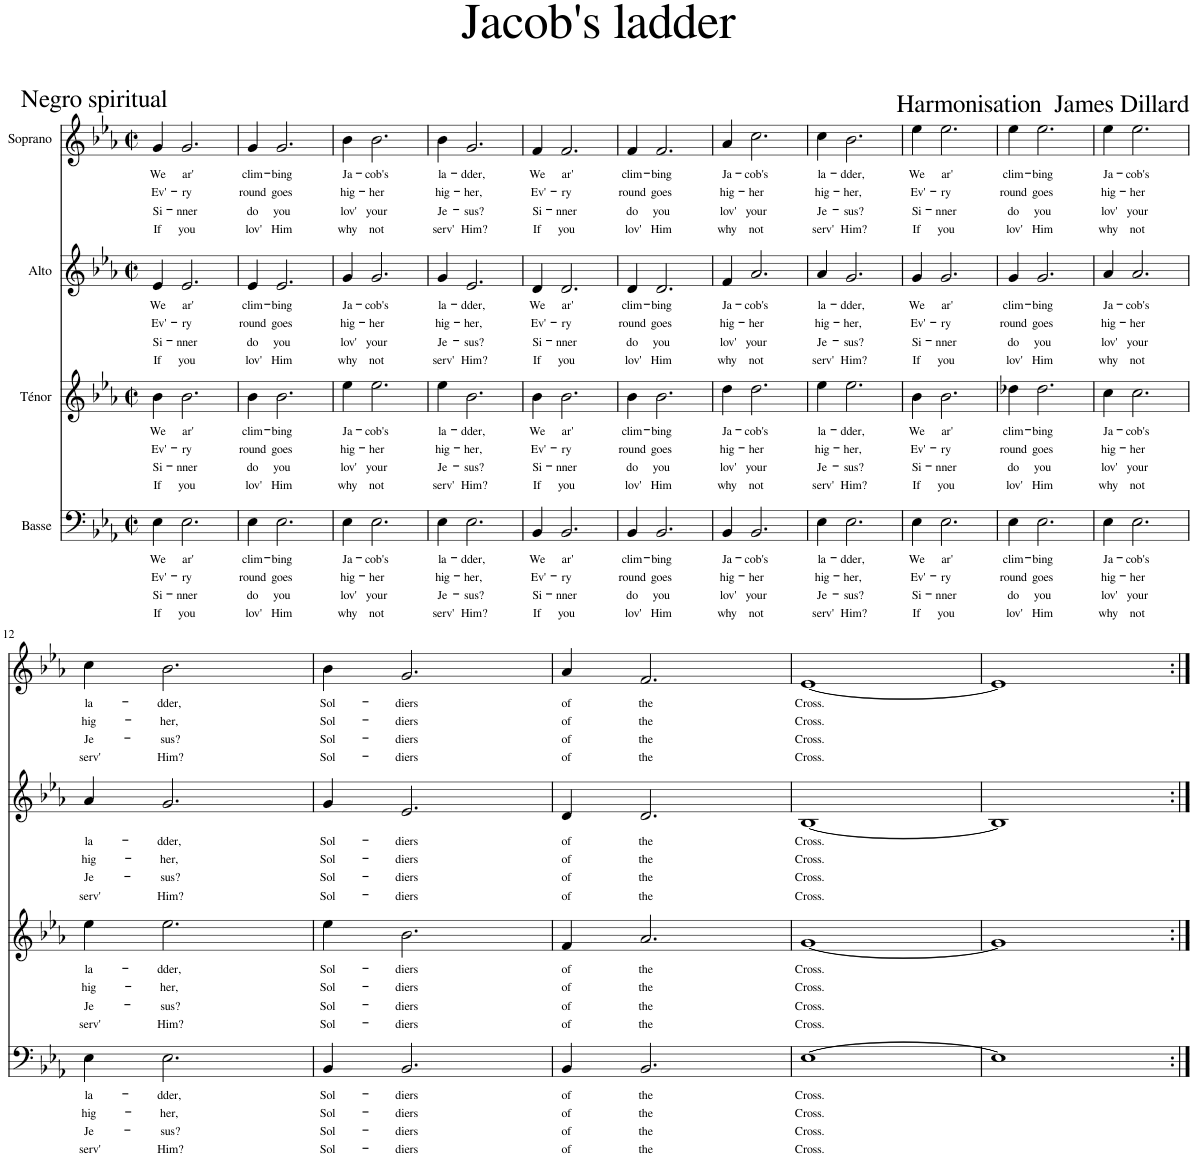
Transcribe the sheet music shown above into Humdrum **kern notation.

**kern	**text	**text	**text	**text	**kern	**text	**text	**text	**text	**kern	**text	**text	**text	**text	**kern	**text	**text	**text	**text
*part4	*part4	*part4	*part4	*part4	*part3	*part3	*part3	*part3	*part3	*part2	*part2	*part2	*part2	*part2	*part1	*part1	*part1	*part1	*part1
*staff4	*staff4	*staff4	*staff4	*staff4	*staff3	*staff3	*staff3	*staff3	*staff3	*staff2	*staff2	*staff2	*staff2	*staff2	*staff1	*staff1	*staff1	*staff1	*staff1
*I"Basse	*	*	*	*	*I"Ténor	*	*	*	*	*I"Alto	*	*	*	*	*I"Soprano	*	*	*	*
*clefF4	*	*	*	*	*clefG2	*	*	*	*	*clefG2	*	*	*	*	*clefG2	*	*	*	*
*	*	*	*	*	*	*	*	*	*	*	*	*	*	*	*Trd4c7	*	*	*	*
*k[b-e-a-]	*	*	*	*	*k[b-e-a-]	*	*	*	*	*k[b-e-a-]	*	*	*	*	*k[b-e-a-]	*	*	*	*
*M4/4	*	*	*	*	*M4/4	*	*	*	*	*M4/4	*	*	*	*	*M4/4	*	*	*	*
*met(c|)	*	*	*	*	*met(c|)	*	*	*	*	*met(c|)	*	*	*	*	*met(c|)	*	*	*	*
=1	=1	=1	=1	=1	=1	=1	=1	=1	=1	=1	=1	=1	=1	=1	=1	=1	=1	=1	=1
!	!LO:LY:b	!LO:LY:b	!LO:LY:b	!LO:LY:b	!	!LO:LY:b	!LO:LY:b	!LO:LY:b	!LO:LY:b	!	!LO:LY:b	!LO:LY:b	!LO:LY:b	!LO:LY:b	!	!LO:LY:b	!LO:LY:b	!LO:LY:b	!LO:LY:b
4E-\	We	Ev'-	Si-	If	4b-\	We	Ev'-	Si-	If	4e-/	We	Ev'-	Si-	If	4g/	We	Ev'-	Si-	If
!	!LO:LY:b	!LO:LY:b	!LO:LY:b	!LO:LY:b	!	!LO:LY:b	!LO:LY:b	!LO:LY:b	!LO:LY:b	!	!LO:LY:b	!LO:LY:b	!LO:LY:b	!LO:LY:b	!	!LO:LY:b	!LO:LY:b	!LO:LY:b	!LO:LY:b
2.E-\	ar'	-ry	-nner	you	2.b-\	ar'	-ry	-nner	you	2.e-/	ar'	-ry	-nner	you	2.g/	ar'	-ry	-nner	you
=2	=2	=2	=2	=2	=2	=2	=2	=2	=2	=2	=2	=2	=2	=2	=2	=2	=2	=2	=2
!	!LO:LY:b	!LO:LY:b	!LO:LY:b	!LO:LY:b	!	!LO:LY:b	!LO:LY:b	!LO:LY:b	!LO:LY:b	!	!LO:LY:b	!LO:LY:b	!LO:LY:b	!LO:LY:b	!	!LO:LY:b	!LO:LY:b	!LO:LY:b	!LO:LY:b
4E-\	clim-	round	do	lov'	4b-\	clim-	round	do	lov'	4e-/	clim-	round	do	lov'	4g/	clim-	round	do	lov'
!	!LO:LY:b	!LO:LY:b	!LO:LY:b	!LO:LY:b	!	!LO:LY:b	!LO:LY:b	!LO:LY:b	!LO:LY:b	!	!LO:LY:b	!LO:LY:b	!LO:LY:b	!LO:LY:b	!	!LO:LY:b	!LO:LY:b	!LO:LY:b	!LO:LY:b
2.E-\	-bing	goes	you	Him	2.b-\	-bing	goes	you	Him	2.e-/	-bing	goes	you	Him	2.g/	-bing	goes	you	Him
=3	=3	=3	=3	=3	=3	=3	=3	=3	=3	=3	=3	=3	=3	=3	=3	=3	=3	=3	=3
!	!LO:LY:b	!LO:LY:b	!LO:LY:b	!LO:LY:b	!	!LO:LY:b	!LO:LY:b	!LO:LY:b	!LO:LY:b	!	!LO:LY:b	!LO:LY:b	!LO:LY:b	!LO:LY:b	!	!LO:LY:b	!LO:LY:b	!LO:LY:b	!LO:LY:b
4E-\	Ja-	hig-	lov'	why	4ee-\	Ja-	hig-	lov'	why	4g/	Ja-	hig-	lov'	why	4b-\	Ja-	hig-	lov'	why
!	!LO:LY:b	!LO:LY:b	!LO:LY:b	!LO:LY:b	!	!LO:LY:b	!LO:LY:b	!LO:LY:b	!LO:LY:b	!	!LO:LY:b	!LO:LY:b	!LO:LY:b	!LO:LY:b	!	!LO:LY:b	!LO:LY:b	!LO:LY:b	!LO:LY:b
2.E-\	-cob's	-her	your	not	2.ee-\	-cob's	-her	your	not	2.g/	-cob's	-her	your	not	2.b-\	-cob's	-her	your	not
=4	=4	=4	=4	=4	=4	=4	=4	=4	=4	=4	=4	=4	=4	=4	=4	=4	=4	=4	=4
!	!LO:LY:b	!LO:LY:b	!LO:LY:b	!LO:LY:b	!	!LO:LY:b	!LO:LY:b	!LO:LY:b	!LO:LY:b	!	!LO:LY:b	!LO:LY:b	!LO:LY:b	!LO:LY:b	!	!LO:LY:b	!LO:LY:b	!LO:LY:b	!LO:LY:b
4E-\	la-	hig-	Je-	serv'	4ee-\	la-	hig-	Je-	serv'	4g/	la-	hig-	Je-	serv'	4b-\	la-	hig-	Je-	serv'
!	!LO:LY:b	!LO:LY:b	!LO:LY:b	!LO:LY:b	!	!LO:LY:b	!LO:LY:b	!LO:LY:b	!LO:LY:b	!	!LO:LY:b	!LO:LY:b	!LO:LY:b	!LO:LY:b	!	!LO:LY:b	!LO:LY:b	!LO:LY:b	!LO:LY:b
2.E-\	-dder,	-her,	-sus?	Him?	2.b-\	-dder,	-her,	-sus?	Him?	2.e-/	-dder,	-her,	-sus?	Him?	2.g/	-dder,	-her,	-sus?	Him?
=5	=5	=5	=5	=5	=5	=5	=5	=5	=5	=5	=5	=5	=5	=5	=5	=5	=5	=5	=5
!	!LO:LY:b	!LO:LY:b	!LO:LY:b	!LO:LY:b	!	!LO:LY:b	!LO:LY:b	!LO:LY:b	!LO:LY:b	!	!LO:LY:b	!LO:LY:b	!LO:LY:b	!LO:LY:b	!	!LO:LY:b	!LO:LY:b	!LO:LY:b	!LO:LY:b
4BB-/	We	Ev'-	Si-	If	4b-\	We	Ev'-	Si-	If	4d/	We	Ev'-	Si-	If	4f/	We	Ev'-	Si-	If
!	!LO:LY:b	!LO:LY:b	!LO:LY:b	!LO:LY:b	!	!LO:LY:b	!LO:LY:b	!LO:LY:b	!LO:LY:b	!	!LO:LY:b	!LO:LY:b	!LO:LY:b	!LO:LY:b	!	!LO:LY:b	!LO:LY:b	!LO:LY:b	!LO:LY:b
2.BB-/	ar'	-ry	-nner	you	2.b-\	ar'	-ry	-nner	you	2.d/	ar'	-ry	-nner	you	2.f/	ar'	-ry	-nner	you
=6	=6	=6	=6	=6	=6	=6	=6	=6	=6	=6	=6	=6	=6	=6	=6	=6	=6	=6	=6
!	!LO:LY:b	!LO:LY:b	!LO:LY:b	!LO:LY:b	!	!LO:LY:b	!LO:LY:b	!LO:LY:b	!LO:LY:b	!	!LO:LY:b	!LO:LY:b	!LO:LY:b	!LO:LY:b	!	!LO:LY:b	!LO:LY:b	!LO:LY:b	!LO:LY:b
4BB-/	clim-	round	do	lov'	4b-\	clim-	round	do	lov'	4d/	clim-	round	do	lov'	4f/	clim-	round	do	lov'
!	!LO:LY:b	!LO:LY:b	!LO:LY:b	!LO:LY:b	!	!LO:LY:b	!LO:LY:b	!LO:LY:b	!LO:LY:b	!	!LO:LY:b	!LO:LY:b	!LO:LY:b	!LO:LY:b	!	!LO:LY:b	!LO:LY:b	!LO:LY:b	!LO:LY:b
2.BB-/	-bing	goes	you	Him	2.b-\	-bing	goes	you	Him	2.d/	-bing	goes	you	Him	2.f/	-bing	goes	you	Him
=7	=7	=7	=7	=7	=7	=7	=7	=7	=7	=7	=7	=7	=7	=7	=7	=7	=7	=7	=7
!	!LO:LY:b	!LO:LY:b	!LO:LY:b	!LO:LY:b	!	!LO:LY:b	!LO:LY:b	!LO:LY:b	!LO:LY:b	!	!LO:LY:b	!LO:LY:b	!LO:LY:b	!LO:LY:b	!	!LO:LY:b	!LO:LY:b	!LO:LY:b	!LO:LY:b
4BB-/	Ja-	hig-	lov'	why	4dd\	Ja-	hig-	lov'	why	4f/	Ja-	hig-	lov'	why	4a-/	Ja-	hig-	lov'	why
!	!LO:LY:b	!LO:LY:b	!LO:LY:b	!LO:LY:b	!	!LO:LY:b	!LO:LY:b	!LO:LY:b	!LO:LY:b	!	!LO:LY:b	!LO:LY:b	!LO:LY:b	!LO:LY:b	!	!LO:LY:b	!LO:LY:b	!LO:LY:b	!LO:LY:b
2.BB-/	-cob's	-her	your	not	2.dd\	-cob's	-her	your	not	2.a-/	-cob's	-her	your	not	2.cc\	-cob's	-her	your	not
=8	=8	=8	=8	=8	=8	=8	=8	=8	=8	=8	=8	=8	=8	=8	=8	=8	=8	=8	=8
!	!LO:LY:b	!LO:LY:b	!LO:LY:b	!LO:LY:b	!	!LO:LY:b	!LO:LY:b	!LO:LY:b	!LO:LY:b	!	!LO:LY:b	!LO:LY:b	!LO:LY:b	!LO:LY:b	!	!LO:LY:b	!LO:LY:b	!LO:LY:b	!LO:LY:b
4E-\	la-	hig-	Je-	serv'	4ee-\	la-	hig-	Je-	serv'	4a-/	la-	hig-	Je-	serv'	4cc\	la-	hig-	Je-	serv'
!	!LO:LY:b	!LO:LY:b	!LO:LY:b	!LO:LY:b	!	!LO:LY:b	!LO:LY:b	!LO:LY:b	!LO:LY:b	!	!LO:LY:b	!LO:LY:b	!LO:LY:b	!LO:LY:b	!	!LO:LY:b	!LO:LY:b	!LO:LY:b	!LO:LY:b
2.E-\	-dder,	-her,	-sus?	Him?	2.ee-\	-dder,	-her,	-sus?	Him?	2.g/	-dder,	-her,	-sus?	Him?	2.b-\	-dder,	-her,	-sus?	Him?
=9	=9	=9	=9	=9	=9	=9	=9	=9	=9	=9	=9	=9	=9	=9	=9	=9	=9	=9	=9
!	!LO:LY:b	!LO:LY:b	!LO:LY:b	!LO:LY:b	!	!LO:LY:b	!LO:LY:b	!LO:LY:b	!LO:LY:b	!	!LO:LY:b	!LO:LY:b	!LO:LY:b	!LO:LY:b	!	!LO:LY:b	!LO:LY:b	!LO:LY:b	!LO:LY:b
4E-\	We	Ev'-	Si-	If	4b-\	We	Ev'-	Si-	If	4g/	We	Ev'-	Si-	If	4ee-\	We	Ev'-	Si-	If
!	!LO:LY:b	!LO:LY:b	!LO:LY:b	!LO:LY:b	!	!LO:LY:b	!LO:LY:b	!LO:LY:b	!LO:LY:b	!	!LO:LY:b	!LO:LY:b	!LO:LY:b	!LO:LY:b	!	!LO:LY:b	!LO:LY:b	!LO:LY:b	!LO:LY:b
2.E-\	ar'	-ry	-nner	you	2.b-\	ar'	-ry	-nner	you	2.g/	ar'	-ry	-nner	you	2.ee-\	ar'	-ry	-nner	you
=10	=10	=10	=10	=10	=10	=10	=10	=10	=10	=10	=10	=10	=10	=10	=10	=10	=10	=10	=10
!	!LO:LY:b	!LO:LY:b	!LO:LY:b	!LO:LY:b	!	!LO:LY:b	!LO:LY:b	!LO:LY:b	!LO:LY:b	!	!LO:LY:b	!LO:LY:b	!LO:LY:b	!LO:LY:b	!	!LO:LY:b	!LO:LY:b	!LO:LY:b	!LO:LY:b
4E-\	clim-	round	do	lov'	4dd-X\	clim-	round	do	lov'	4g/	clim-	round	do	lov'	4ee-\	clim-	round	do	lov'
!	!LO:LY:b	!LO:LY:b	!LO:LY:b	!LO:LY:b	!	!LO:LY:b	!LO:LY:b	!LO:LY:b	!LO:LY:b	!	!LO:LY:b	!LO:LY:b	!LO:LY:b	!LO:LY:b	!	!LO:LY:b	!LO:LY:b	!LO:LY:b	!LO:LY:b
2.E-\	-bing	goes	you	Him	2.dd-\	-bing	goes	you	Him	2.g/	-bing	goes	you	Him	2.ee-\	-bing	goes	you	Him
=11	=11	=11	=11	=11	=11	=11	=11	=11	=11	=11	=11	=11	=11	=11	=11	=11	=11	=11	=11
!	!LO:LY:b	!LO:LY:b	!LO:LY:b	!LO:LY:b	!	!LO:LY:b	!LO:LY:b	!LO:LY:b	!LO:LY:b	!	!LO:LY:b	!LO:LY:b	!LO:LY:b	!LO:LY:b	!	!LO:LY:b	!LO:LY:b	!LO:LY:b	!LO:LY:b
4E-\	Ja-	hig-	lov'	why	4cc\	Ja-	hig-	lov'	why	4a-/	Ja-	hig-	lov'	why	4ee-\	Ja-	hig-	lov'	why
!	!LO:LY:b	!LO:LY:b	!LO:LY:b	!LO:LY:b	!	!LO:LY:b	!LO:LY:b	!LO:LY:b	!LO:LY:b	!	!LO:LY:b	!LO:LY:b	!LO:LY:b	!LO:LY:b	!	!LO:LY:b	!LO:LY:b	!LO:LY:b	!LO:LY:b
2.E-\	-cob's	-her	your	not	2.cc\	-cob's	-her	your	not	2.a-/	-cob's	-her	your	not	2.ee-\	-cob's	-her	your	not
!!LO:LB:g=z
=12	=12	=12	=12	=12	=12	=12	=12	=12	=12	=12	=12	=12	=12	=12	=12	=12	=12	=12	=12
!	!LO:LY:b	!LO:LY:b	!LO:LY:b	!LO:LY:b	!	!LO:LY:b	!LO:LY:b	!LO:LY:b	!LO:LY:b	!	!LO:LY:b	!LO:LY:b	!LO:LY:b	!LO:LY:b	!	!LO:LY:b	!LO:LY:b	!LO:LY:b	!LO:LY:b
4E-\	la-	hig-	Je-	serv'	4ee-\	la-	hig-	Je-	serv'	4a-/	la-	hig-	Je-	serv'	4cc\	la-	hig-	Je-	serv'
!	!LO:LY:b	!LO:LY:b	!LO:LY:b	!LO:LY:b	!	!LO:LY:b	!LO:LY:b	!LO:LY:b	!LO:LY:b	!	!LO:LY:b	!LO:LY:b	!LO:LY:b	!LO:LY:b	!	!LO:LY:b	!LO:LY:b	!LO:LY:b	!LO:LY:b
2.E-\	-dder,	-her,	-sus?	Him?	2.ee-\	-dder,	-her,	-sus?	Him?	2.g/	-dder,	-her,	-sus?	Him?	2.b-\	-dder,	-her,	-sus?	Him?
=13	=13	=13	=13	=13	=13	=13	=13	=13	=13	=13	=13	=13	=13	=13	=13	=13	=13	=13	=13
!	!LO:LY:b	!LO:LY:b	!LO:LY:b	!LO:LY:b	!	!LO:LY:b	!LO:LY:b	!LO:LY:b	!LO:LY:b	!	!LO:LY:b	!LO:LY:b	!LO:LY:b	!LO:LY:b	!	!LO:LY:b	!LO:LY:b	!LO:LY:b	!LO:LY:b
4BB-/	Sol-	Sol-	Sol-	Sol-	4ee-\	Sol-	Sol-	Sol-	Sol-	4g/	Sol-	Sol-	Sol-	Sol-	4b-\	Sol-	Sol-	Sol-	Sol-
!	!LO:LY:b	!LO:LY:b	!LO:LY:b	!LO:LY:b	!	!LO:LY:b	!LO:LY:b	!LO:LY:b	!LO:LY:b	!	!LO:LY:b	!LO:LY:b	!LO:LY:b	!LO:LY:b	!	!LO:LY:b	!LO:LY:b	!LO:LY:b	!LO:LY:b
2.BB-/	-diers	-diers	-diers	-diers	2.b-\	-diers	-diers	-diers	-diers	2.e-/	-diers	-diers	-diers	-diers	2.g/	-diers	-diers	-diers	-diers
=14	=14	=14	=14	=14	=14	=14	=14	=14	=14	=14	=14	=14	=14	=14	=14	=14	=14	=14	=14
!	!LO:LY:b	!LO:LY:b	!LO:LY:b	!LO:LY:b	!	!LO:LY:b	!LO:LY:b	!LO:LY:b	!LO:LY:b	!	!LO:LY:b	!LO:LY:b	!LO:LY:b	!LO:LY:b	!	!LO:LY:b	!LO:LY:b	!LO:LY:b	!LO:LY:b
4BB-/	of	of	of	of	4f/	of	of	of	of	4d/	of	of	of	of	4a-/	of	of	of	of
!	!LO:LY:b	!LO:LY:b	!LO:LY:b	!LO:LY:b	!	!LO:LY:b	!LO:LY:b	!LO:LY:b	!LO:LY:b	!	!LO:LY:b	!LO:LY:b	!LO:LY:b	!LO:LY:b	!	!LO:LY:b	!LO:LY:b	!LO:LY:b	!LO:LY:b
2.BB-/	the	the	the	the	2.a-/	the	the	the	the	2.d/	the	the	the	the	2.f/	the	the	the	the
=15	=15	=15	=15	=15	=15	=15	=15	=15	=15	=15	=15	=15	=15	=15	=15	=15	=15	=15	=15
!	!LO:LY:b	!LO:LY:b	!LO:LY:b	!LO:LY:b	!	!LO:LY:b	!LO:LY:b	!LO:LY:b	!LO:LY:b	!	!LO:LY:b	!LO:LY:b	!LO:LY:b	!LO:LY:b	!	!LO:LY:b	!LO:LY:b	!LO:LY:b	!LO:LY:b
[1E-	Cross.	Cross.	Cross.	Cross.	[1g	Cross.	Cross.	Cross.	Cross.	[1B-	Cross.	Cross.	Cross.	Cross.	[1e-	Cross.	Cross.	Cross.	Cross.
=16	=16	=16	=16	=16	=16	=16	=16	=16	=16	=16	=16	=16	=16	=16	=16	=16	=16	=16	=16
1E-]	.	.	.	.	1g]	.	.	.	.	1B-]	.	.	.	.	1e-]	.	.	.	.
=:|!	=:|!	=:|!	=:|!	=:|!	=:|!	=:|!	=:|!	=:|!	=:|!	=:|!	=:|!	=:|!	=:|!	=:|!	=:|!	=:|!	=:|!	=:|!	=:|!
*-	*-	*-	*-	*-	*-	*-	*-	*-	*-	*-	*-	*-	*-	*-	*-	*-	*-	*-	*-
